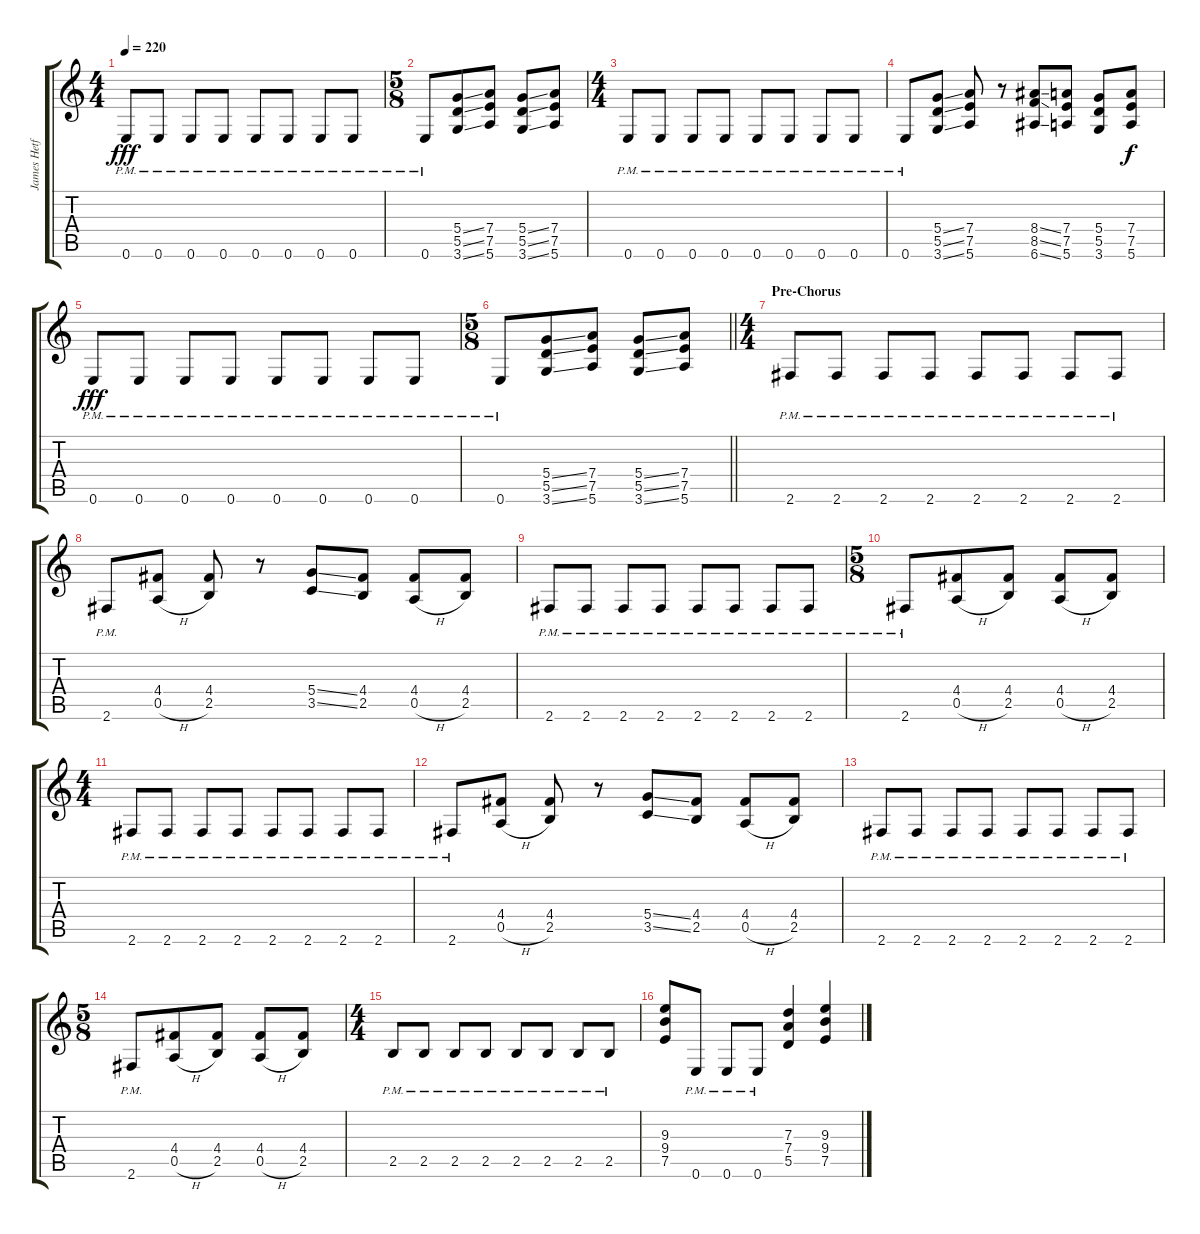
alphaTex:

\track ("James Hetfield" "James Hetf") {instrument distortionguitar}
\staff {score tabs}
\tuning (E4 B3 G3 D3 A2 E2) {hide}
\ts (4 4)
\tempo 220
\clef g2
\ks c
0.6{pm}.8{dy fff} 0.6{pm}.8 0.6{pm}.8 0.6{pm}.8 0.6{pm}.8 0.6{pm}.8 0.6{pm}.8 0.6{pm}.8 |
\ts (5 8)
0.6{pm}.8 (5.4{ss} 5.5{ss} 3.6{ss}).8 (7.4 7.5 5.6).8 (5.4{ss} 5.5{ss} 3.6{ss}).8 (7.4 7.5 5.6).8 |
\ts (4 4)
0.6{pm}.8 0.6{pm}.8 0.6{pm}.8 0.6{pm}.8 0.6{pm}.8 0.6{pm}.8 0.6{pm}.8 0.6{pm}.8 |
0.6{pm}.8 (5.4{ss} 5.5{ss} 3.6{ss}).8 (7.4 7.5 5.6).8 r.8 (8.4{ss} 8.5{ss} 6.6{ss}).8 (7.4 7.5 5.6).8 (5.4 5.5 3.6).8 (7.4 7.5 5.6).8{dy f} |
0.6{pm}.8{dy fff} 0.6{pm}.8 0.6{pm}.8 0.6{pm}.8 0.6{pm}.8 0.6{pm}.8 0.6{pm}.8 0.6{pm}.8 |
\ts (5 8)
\barLineRight lightlight
0.6{pm}.8 (5.4{ss} 5.5{ss} 3.6{ss}).8 (7.4 7.5 5.6).8 (5.4{ss} 5.5{ss} 3.6{ss}).8 (7.4 7.5 5.6).8 |
\ts (4 4)
\section ("" "Pre-Chorus")
2.6{pm}.8 2.6{pm}.8 2.6{pm}.8 2.6{pm}.8 2.6{pm}.8 2.6{pm}.8 2.6{pm}.8 2.6{pm}.8 |
2.6{pm}.8 (4.4 0.5{h}).8 (4.4 2.5).8 r.8 (5.4{ss} 3.5{ss}).8 (4.4 2.5).8 (4.4 0.5{h}).8 (4.4 2.5).8 |
2.6{pm}.8 2.6{pm}.8 2.6{pm}.8 2.6{pm}.8 2.6{pm}.8 2.6{pm}.8 2.6{pm}.8 2.6{pm}.8 |
\ts (5 8)
2.6{pm}.8 (4.4 0.5{h}).8 (4.4 2.5).8 (4.4 0.5{h}).8 (4.4 2.5).8 |
\ts (4 4)
2.6{pm}.8 2.6{pm}.8 2.6{pm}.8 2.6{pm}.8 2.6{pm}.8 2.6{pm}.8 2.6{pm}.8 2.6{pm}.8 |
2.6{pm}.8 (4.4 0.5{h}).8 (4.4 2.5).8 r.8 (5.4{ss} 3.5{ss}).8 (4.4 2.5).8 (4.4 0.5{h}).8 (4.4 2.5).8 |
2.6{pm}.8 2.6{pm}.8 2.6{pm}.8 2.6{pm}.8 2.6{pm}.8 2.6{pm}.8 2.6{pm}.8 2.6{pm}.8 |
\ts (5 8)
2.6{pm}.8 (4.4 0.5{h}).8 (4.4 2.5).8 (4.4 0.5{h}).8 (4.4 2.5).8 |
\ts (4 4)
2.5{pm}.8 2.5{pm}.8 2.5{pm}.8 2.5{pm}.8 2.5{pm}.8 2.5{pm}.8 2.5{pm}.8 2.5{pm}.8 |
(9.3 9.4 7.5).8 0.6{pm}.8 0.6{pm}.8 0.6{pm}.8 (7.3 7.4 5.5).4 (9.3 9.4 7.5).4
